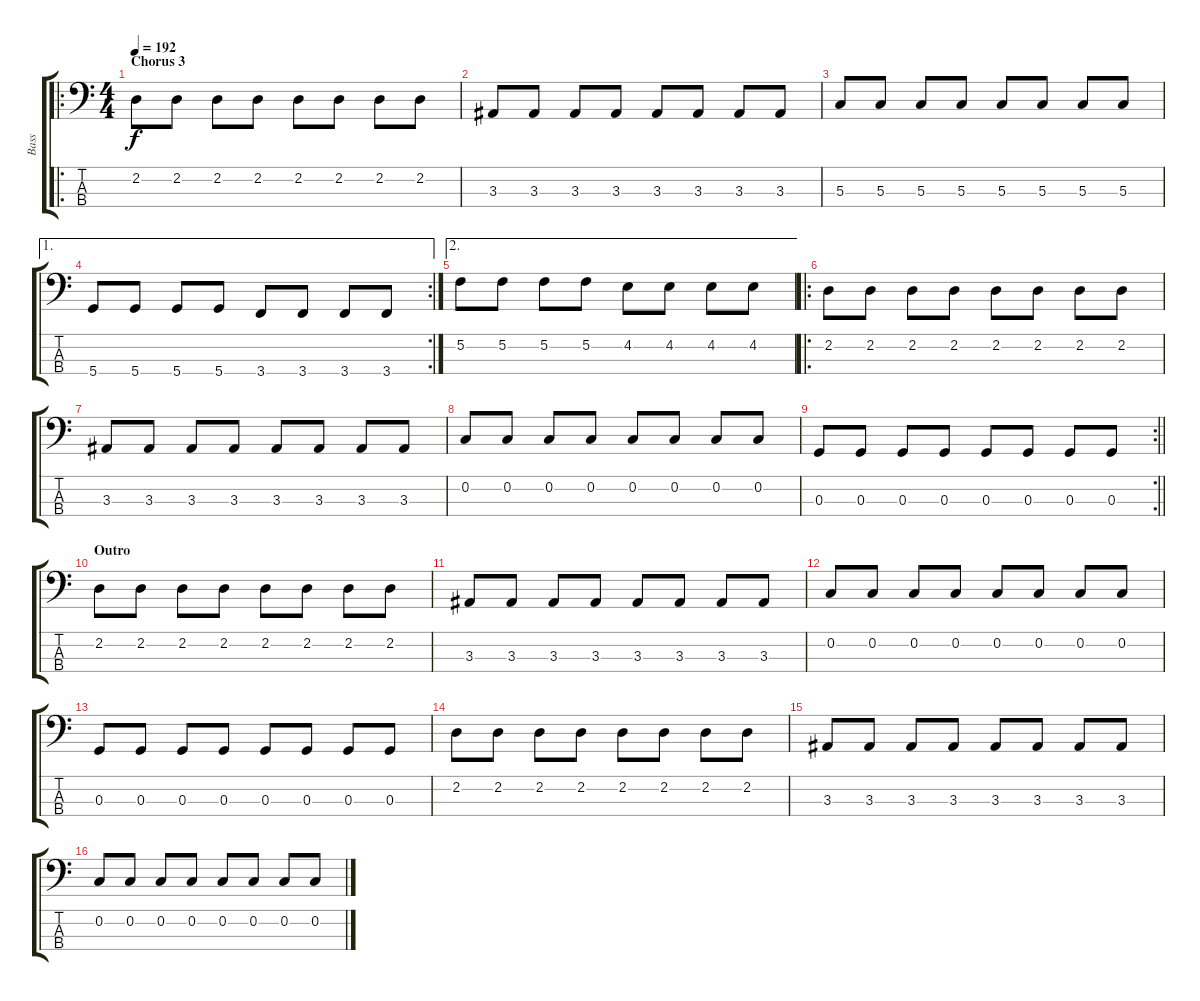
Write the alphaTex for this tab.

\track ("Bass" "Bass") {instrument electricbasspick}
\staff {score tabs}
\tuning (F2 C2 G1 D1) {hide}
\ro
\ts (4 4)
\section ("" "Chorus 3")
\tempo 192
\clef f4
\ks c
2.2.8{dy f} 2.2.8 2.2.8 2.2.8 2.2.8 2.2.8 2.2.8 2.2.8 |
3.3.8 3.3.8 3.3.8 3.3.8 3.3.8 3.3.8 3.3.8 3.3.8 |
5.3.8 5.3.8 5.3.8 5.3.8 5.3.8 5.3.8 5.3.8 5.3.8 |
\ae 1
\rc 2
5.4.8 5.4.8 5.4.8 5.4.8 3.4.8 3.4.8 3.4.8 3.4.8 |
\ae 2
5.2.8 5.2.8 5.2.8 5.2.8 4.2.8 4.2.8 4.2.8 4.2.8 |
\ro
2.2.8 2.2.8 2.2.8 2.2.8 2.2.8 2.2.8 2.2.8 2.2.8 |
3.3.8 3.3.8 3.3.8 3.3.8 3.3.8 3.3.8 3.3.8 3.3.8 |
0.2.8 0.2.8 0.2.8 0.2.8 0.2.8 0.2.8 0.2.8 0.2.8 |
\rc 2
\barLineRight lightlight
0.3.8 0.3.8 0.3.8 0.3.8 0.3.8 0.3.8 0.3.8 0.3.8 |
\section ("" "Outro")
2.2.8 2.2.8 2.2.8 2.2.8 2.2.8 2.2.8 2.2.8 2.2.8 |
3.3.8 3.3.8 3.3.8 3.3.8 3.3.8 3.3.8 3.3.8 3.3.8 |
0.2.8 0.2.8 0.2.8 0.2.8 0.2.8 0.2.8 0.2.8 0.2.8 |
0.3.8 0.3.8 0.3.8 0.3.8 0.3.8 0.3.8 0.3.8 0.3.8 |
2.2.8 2.2.8 2.2.8 2.2.8 2.2.8 2.2.8 2.2.8 2.2.8 |
3.3.8 3.3.8 3.3.8 3.3.8 3.3.8 3.3.8 3.3.8 3.3.8 |
0.2.8 0.2.8 0.2.8 0.2.8 0.2.8 0.2.8 0.2.8 0.2.8
